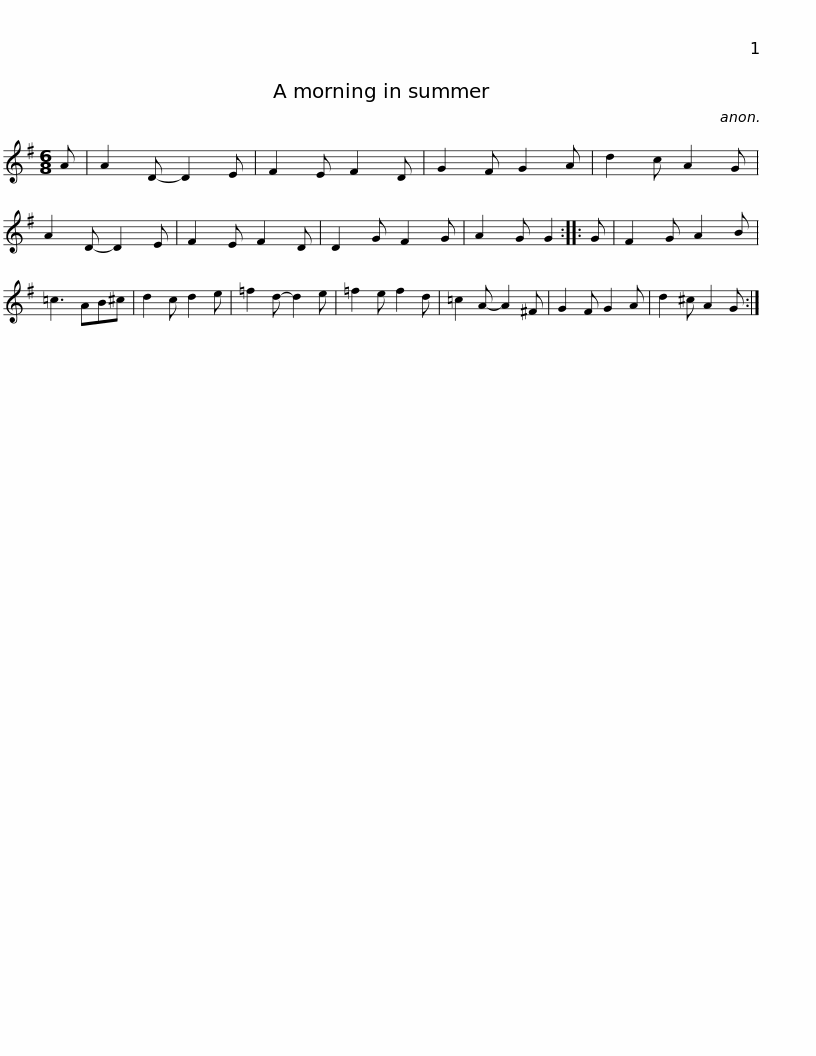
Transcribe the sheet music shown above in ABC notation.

X:1
L:1/8
M:6/8
I:linebreak $
K:G
V:1 treble
V:1
 A | A2 D- D2 E | F2 E F2 D | G2 F G2 A | d2 c A2 G | %5
 A2 D- D2 E | F2 E F2 D | D2 G F2 G | A2 G G2 ::$ G | %10
 F2 G A2 B | =c3 AB^c | d2 c d2 e | =f2 d- d2 e | =f2 e f2 d | %15
 =c2 A- A2 ^F | G2 F G2 A | d2 ^c A2 G :| %18
